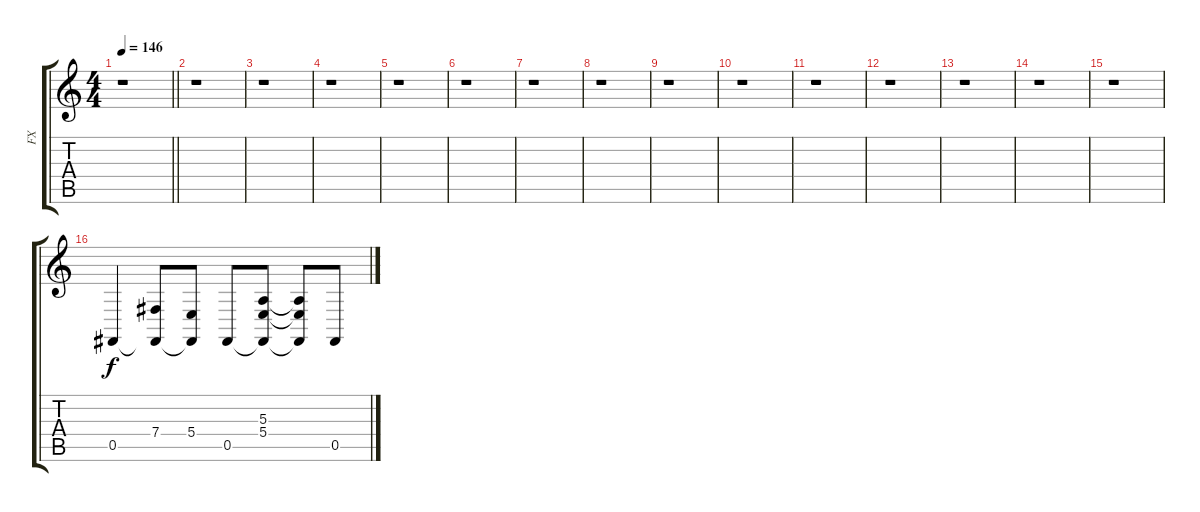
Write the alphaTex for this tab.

\track ("FX" "FX") {instrument fx7echoes}
\staff {score tabs}
\tuning (Db4 Ab3 E3 B2 Gb2 Db2) {hide}
\ts (4 4)
\tempo 146
\clef g2
\barLineRight lightlight
\ks c
r.1{dy f} |
r.1 |
r.1 |
r.1 |
r.1 |
r.1 |
r.1 |
r.1 |
r.1 |
r.1 |
r.1 |
r.1 |
r.1 |
r.1 |
r.1{volume 8} |
0.5.4 (7.4 0.5{t}).8 (5.4 0.5{t}).8 0.5.8 (5.3 5.4 0.5{t}).8 (5.3{t} 5.4{t} 0.5{t}).8 0.5.8
